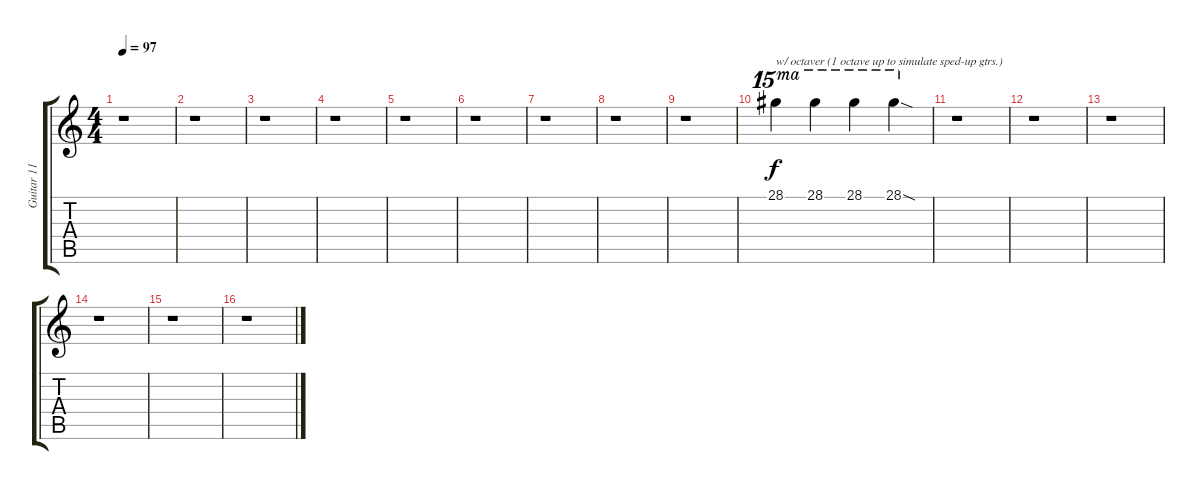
\track ("Guitar 11 octave" "Guitar 11 ") {instrument distortionguitar}
\staff {score tabs}
\tuning (E4 B3 G3 D3 A2 E2) {hide}
\ts (4 4)
\tempo 97
\clef g2
\ks aminor
r.1{dy f} |
r.1 |
r.1 |
r.1 |
r.1 |
r.1 |
r.1 |
r.1 |
r.1 |
28.1.4{ot 15ma txt "w/ octaver (1 octave up to simulate sped-up gtrs.)"} 28.1.4{ot 15ma} 28.1.4{ot 15ma} 28.1{sod}.4{ot 15ma} |
r.1 |
r.1 |
r.1 |
r.1 |
r.1 |
r.1
